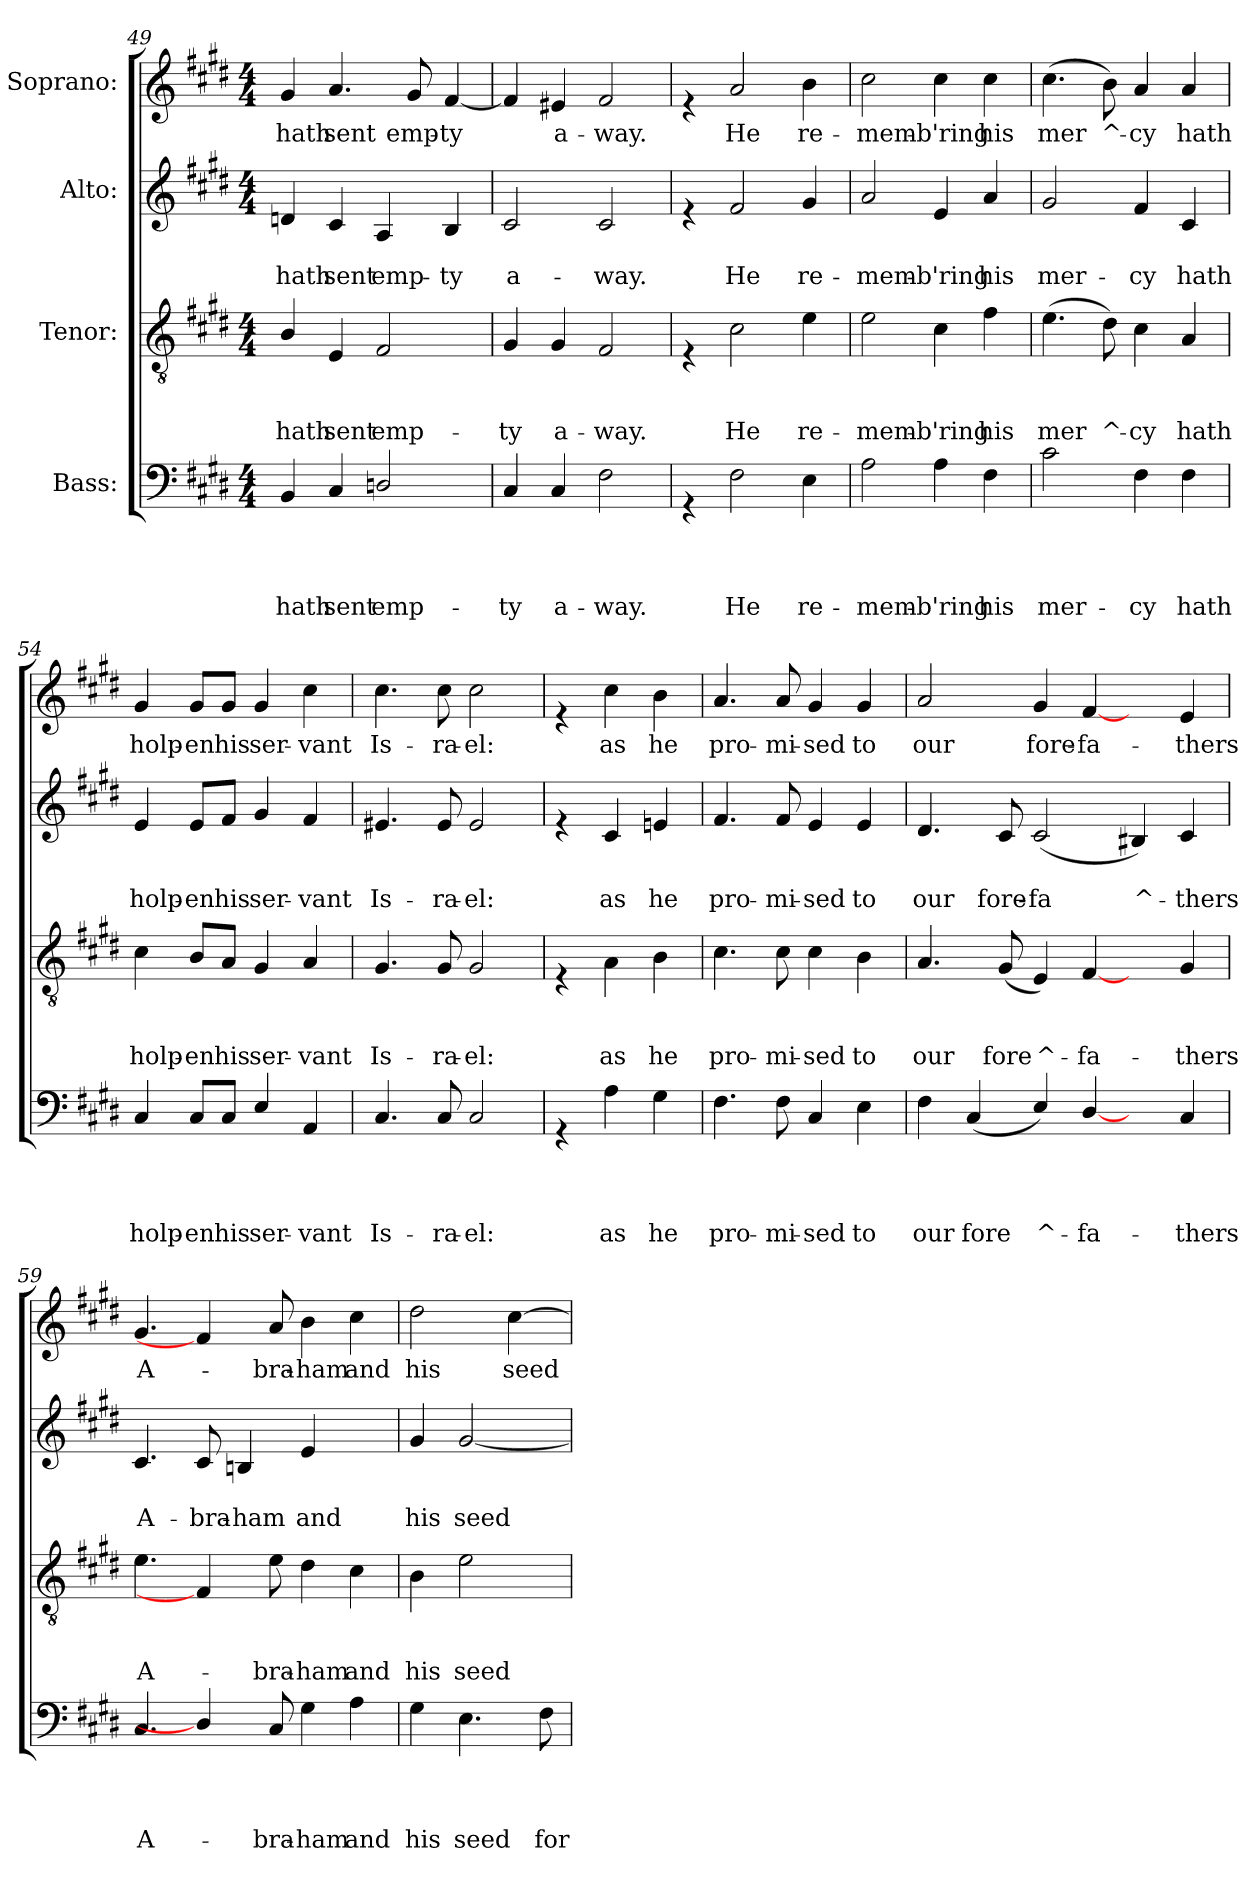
**kern	**text	**text	**text	**text	**kern	**text	**text	**text	**kern	**text	**text	**kern	**text
*part4	*part4	*part4	*part4	*part4	*part3	*part3	*part3	*part3	*part2	*part2	*part2	*part1	*part1
*staff4	*staff4	*staff4	*staff4	*staff4	*staff3	*staff3	*staff3	*staff3	*staff2	*staff2	*staff2	*staff1	*staff1
*I"Bass:	*	*	*	*	*I"Tenor:	*	*	*	*I"Alto:	*	*	*I"Soprano:	*
*clefF4	*	*	*	*	*clefGv2	*	*	*	*clefG2	*	*	*clefG2	*
*k[f#c#g#d#]	*	*	*	*	*k[f#c#g#d#]	*	*	*	*k[f#c#g#d#]	*	*	*k[f#c#g#d#]	*
*E:	*	*	*	*	*E:	*	*	*	*E:	*	*	*E:	*
*M4/4	*	*	*	*	*M4/4	*	*	*	*M4/4	*	*	*M4/4	*
=49	=49	=49	=49	=49	=49	=49	=49	=49	=49	=49	=49	=49	=49
!	!	!	!	!LO:LY:b	!	!	!	!LO:LY:b	!	!	!LO:LY:b	!	!LO:LY:b
4BB/	.	.	.	hath	4B/	.	.	hath	4dn/	.	hath	4g#/	hath
!	!	!	!	!LO:LY:b	!	!	!	!LO:LY:b	!	!	!LO:LY:b	!	!LO:LY:b
4C#/	.	.	.	sent	4E/	.	.	sent	4c#/	.	sent	4.a/	sent
!	!	!	!	!LO:LY:b	!	!	!	!LO:LY:b	!	!	!LO:LY:b	!	!
2Dn/	.	.	.	emp-	2F#/	.	.	emp-	4A/	.	emp-	.	.
!	!	!	!	!	!	!	!	!	!	!	!	!	!LO:LY:b
.	.	.	.	.	.	.	.	.	.	.	.	8g#/	emp-
!	!	!	!	!	!	!	!	!	!	!	!LO:LY:b	!	!LO:LY:b
.	.	.	.	.	.	.	.	.	4B/	.	-ty	[<4f#/	-ty
=50	=50	=50	=50	=50	=50	=50	=50	=50	=50	=50	=50	=50	=50
!	!	!	!	!LO:LY:b	!	!	!	!LO:LY:b	!	!	!LO:LY:b	!	!
4C#/	.	.	.	-ty	4G#/	.	.	-ty	2c#/	.	a-	4f#/]	.
!	!	!	!	!LO:LY:b	!	!	!	!LO:LY:b	!	!	!	!	!LO:LY:b
4C#/	.	.	.	a-	4G#/	.	.	a-	.	.	.	4e#i/	a-
!	!	!	!	!LO:LY:b	!	!	!	!LO:LY:b	!	!	!LO:LY:b	!	!LO:LY:b
2F#\	.	.	.	-way.	2F#/	.	.	-way.	2c#/	.	-way.	2f#/	-way.
=51	=51	=51	=51	=51	=51	=51	=51	=51	=51	=51	=51	=51	=51
4rGG	.	.	.	.	4rE	.	.	.	4re	.	.	4re	.
!	!	!	!	!LO:LY:b	!	!	!	!LO:LY:b	!	!	!LO:LY:b	!	!LO:LY:b
2F#\	.	.	.	He	2c#\	.	.	He	2f#/	.	He	2a/	He
!	!	!	!	!LO:LY:b	!	!	!	!LO:LY:b	!	!	!LO:LY:b	!	!LO:LY:b
4E\	.	.	.	re-	4e\	.	.	re-	4g#/	.	re-	4b\	re-
=52	=52	=52	=52	=52	=52	=52	=52	=52	=52	=52	=52	=52	=52
!	!	!	!	!LO:LY:b	!	!	!	!LO:LY:b	!	!	!LO:LY:b	!	!LO:LY:b
2A\	.	.	.	-mem-	2e\	.	.	-mem-	2a/	.	-mem-	2cc#\	-mem-
!	!	!	!	!LO:LY:b	!	!	!	!LO:LY:b	!	!	!LO:LY:b	!	!LO:LY:b
4A\	.	.	.	-b'ring	4c#\	.	.	-b'ring	4e/	.	-b'ring	4cc#\	-b'ring
!	!	!	!	!LO:LY:b	!	!	!	!LO:LY:b	!	!	!LO:LY:b	!	!LO:LY:b
4F#\	.	.	.	his	4f#\	.	.	his	4a/	.	his	4cc#\	his
!!LO:LB:g=z
=53	=53	=53	=53	=53	=53	=53	=53	=53	=53	=53	=53	=53	=53
!	!	!	!	!LO:LY:b	!	!	!	!LO:LY:b	!	!	!LO:LY:b	!	!LO:LY:b
2c#\	.	.	.	mer-	(>4.e\	.	.	mer	2g#/	.	mer-	(>4.cc#\	mer
!	!	!	!	!	!	!	!	!LO:LY:b	!	!	!	!	!LO:LY:b
.	.	.	.	.	8d#\)	.	.	^-	.	.	.	8b\)	^-
!	!	!	!	!LO:LY:b	!	!	!	!LO:LY:b	!	!	!LO:LY:b	!	!LO:LY:b
4F#\	.	.	.	-cy	4c#\	.	.	-cy	4f#/	.	-cy	4a/	-cy
!	!	!	!	!LO:LY:b	!	!	!	!LO:LY:b	!	!	!LO:LY:b	!	!LO:LY:b
4F#\	.	.	.	hath	4A/	.	.	hath	4c#/	.	hath	4a/	hath
=54	=54	=54	=54	=54	=54	=54	=54	=54	=54	=54	=54	=54	=54
!	!	!	!	!LO:LY:b	!	!	!	!LO:LY:b	!	!	!LO:LY:b	!	!LO:LY:b
4C#/	.	.	.	holp-	4c#\	.	.	holp-	4e/	.	holp-	4g#/	holp-
!	!	!	!	!LO:LY:b	!	!	!	!LO:LY:b	!	!	!LO:LY:b	!	!LO:LY:b
8C#/L	.	.	.	-en	8B/L	.	.	-en	8e/L	.	-en	8g#/L	-en
!	!	!	!	!LO:LY:b	!	!	!	!LO:LY:b	!	!	!LO:LY:b	!	!LO:LY:b
8C#/J	.	.	.	his	8A/J	.	.	his	8f#/J	.	his	8g#/J	his
!	!	!	!	!LO:LY:b	!	!	!	!LO:LY:b	!	!	!LO:LY:b	!	!LO:LY:b
4E/	.	.	.	ser-	4G#/	.	.	ser-	4g#/	.	ser-	4g#/	ser-
!	!	!	!	!LO:LY:b	!	!	!	!LO:LY:b	!	!	!LO:LY:b	!	!LO:LY:b
4AA/	.	.	.	-vant	4A/	.	.	-vant	4f#/	.	-vant	4cc#\	-vant
=55	=55	=55	=55	=55	=55	=55	=55	=55	=55	=55	=55	=55	=55
!	!	!	!	!LO:LY:b	!	!	!	!LO:LY:b	!	!	!LO:LY:b	!	!LO:LY:b
4.C#/	.	.	.	Is-	4.G#/	.	.	Is-	4.e#X/	.	Is-	4.cc#\	Is-
!	!	!	!	!LO:LY:b	!	!	!	!LO:LY:b	!	!	!LO:LY:b	!	!LO:LY:b
8C#/	.	.	.	-ra-	8G#/	.	.	-ra-	8e#/	.	-ra-	8cc#\	-ra-
!	!	!	!	!LO:LY:b	!	!	!	!LO:LY:b	!	!	!LO:LY:b	!	!LO:LY:b
2C#/	.	.	.	-el:	2G#/	.	.	-el:	2e#/	.	-el:	2cc#\	-el:
=56	=56	=56	=56	=56	=56	=56	=56	=56	=56	=56	=56	=56	=56
4rGG	.	.	.	.	4rE	.	.	.	4re	.	.	4re	.
!	!	!	!	!LO:LY:b	!	!	!	!LO:LY:b	!	!	!LO:LY:b	!	!LO:LY:b
4A\	.	.	.	as	4A\	.	.	as	4c#/	.	as	4cc#\	as
!	!	!	!	!LO:LY:b	!	!	!	!LO:LY:b	!	!	!LO:LY:b	!	!LO:LY:b
4G#\	.	.	.	he	4B\	.	.	he	4eni/	.	he	4b\	he
=57	=57	=57	=57	=57	=57	=57	=57	=57	=57	=57	=57	=57	=57
!	!	!	!	!LO:LY:b	!	!	!	!LO:LY:b	!	!	!LO:LY:b	!	!LO:LY:b
4.F#\	.	.	.	pro-	4.c#\	.	.	pro-	4.f#/	.	pro-	4.a/	pro-
!	!	!	!	!LO:LY:b	!	!	!	!LO:LY:b	!	!	!LO:LY:b	!	!LO:LY:b
8F#\	.	.	.	-mi-	8c#\	.	.	-mi-	8f#/	.	-mi-	8a/	-mi-
!	!	!	!	!LO:LY:b	!	!	!	!LO:LY:b	!	!	!LO:LY:b	!	!LO:LY:b
4C#/	.	.	.	-sed	4c#\	.	.	-sed	4e/	.	-sed	4g#/	-sed
!	!	!	!	!LO:LY:b	!	!	!	!LO:LY:b	!	!	!LO:LY:b	!	!LO:LY:b
4E\	.	.	.	to	4B\	.	.	to	4e/	.	to	4g#/	to
!!LO:LB:g=z
=58	=58	=58	=58	=58	=58	=58	=58	=58	=58	=58	=58	=58	=58
!	!	!	!	!LO:LY:b	!	!	!	!LO:LY:b	!	!	!LO:LY:b	!	!LO:LY:b
4F#\	.	.	.	our	4.A/	.	.	our	4.d#/	.	our	2a/	our
!	!	!	!	!LO:LY:b	!	!	!	!	!	!	!	!	!
(<4C#/	.	.	.	fore	.	.	.	.	.	.	.	.	.
!	!	!	!	!	!	!	!	!LO:LY:b	!	!	!LO:LY:b	!	!
.	.	.	.	.	(<8G#/	.	.	fore	8c#/	.	fore-	.	.
!	!	!	!	!LO:LY:b	!	!	!	!LO:LY:b	!	!	!LO:LY:b	!	!LO:LY:b
4E/)	.	.	.	^-	4E/)	.	.	^-	(<2c#/	.	-fa	4g#/	fore-
!	!	!	!	!LO:LY:b	!	!	!	!LO:LY:b	!	!	!	!	!LO:LY:b
[4D#/	.	.	.	-fa-	[4F#/	.	.	-fa-	.	.	.	[4f#/	-fa-
!	!	!	!	!	!	!	!	!	!	!	!LO:LY:b	!	!
4ryy	.	.	.	.	4ryy	.	.	.	4B#i/)	.	^-	4ryy	.
!	!	!	!	!LO:LY:b	!	!	!	!LO:LY:b	!	!	!LO:LY:b	!	!LO:LY:b
4C#/	.	.	.	-thers	4G#/	.	.	-thers	4c#/	.	-thers	4e/	-thers
=59	=59	=59	=59	=59	=59	=59	=59	=59	=59	=59	=59	=59	=59
!	!	!	!	!LO:LY:b	!	!	!	!LO:LY:b	!	!	!LO:LY:b	!	!LO:LY:b
4.C#/	.	.	.	A-	4.e\	.	.	A-	4.c#/	.	A-	4.g#/	A-
!	!	!	!	!	!	!	!	!	!	!	!LO:LY:b	!	!
4D#/]	.	.	.	.	4F#/]	.	.	.	8c#/	.	-bra-	4f#/]	.
!	!	!	!	!	!	!	!	!	!	!	!LO:LY:b	!	!
.	.	.	.	.	.	.	.	.	4Bni/	.	-ham	.	.
!	!	!	!	!LO:LY:b	!	!	!	!LO:LY:b	!	!	!	!	!LO:LY:b
8C#/	.	.	.	-bra-	8e\	.	.	-bra-	.	.	.	8a/	-bra-
!	!	!	!	!LO:LY:b	!	!	!	!LO:LY:b	!	!	!LO:LY:b	!	!LO:LY:b
4G#\	.	.	.	-ham	4d#\	.	.	-ham	4e/	.	and	4b\	-ham
!	!	!	!	!LO:LY:b	!	!	!	!LO:LY:b	!	!	!	!	!LO:LY:b
4A\	.	.	.	and	4c#\	.	.	and	4ryy	.	.	4cc#\	and
=60	=60	=60	=60	=60	=60	=60	=60	=60	=60	=60	=60	=60	=60
!	!	!	!	!LO:LY:b	!	!	!	!LO:LY:b	!	!	!LO:LY:b	!	!LO:LY:b
4G#\	.	.	.	his	4B\	.	.	his	4g#/	.	his	2dd#\	his
!	!	!	!	!LO:LY:b	!	!	!	!LO:LY:b	!	!	!LO:LY:b	!	!
4.E\	.	.	.	seed	2e\	.	.	seed	[<2g#/	.	seed	.	.
!	!	!	!	!	!	!	!	!	!	!	!	!	!LO:LY:b
.	.	.	.	.	.	.	.	.	.	.	.	[>4cc#\	seed
!	!	!	!	!LO:LY:b	!	!	!	!	!	!	!	!	!
8F#\	.	.	.	for	.	.	.	.	.	.	.	.	.
=	=	=	=	=	=	=	=	=	=	=	=	=	=
*-	*-	*-	*-	*-	*-	*-	*-	*-	*-	*-	*-	*-	*-
